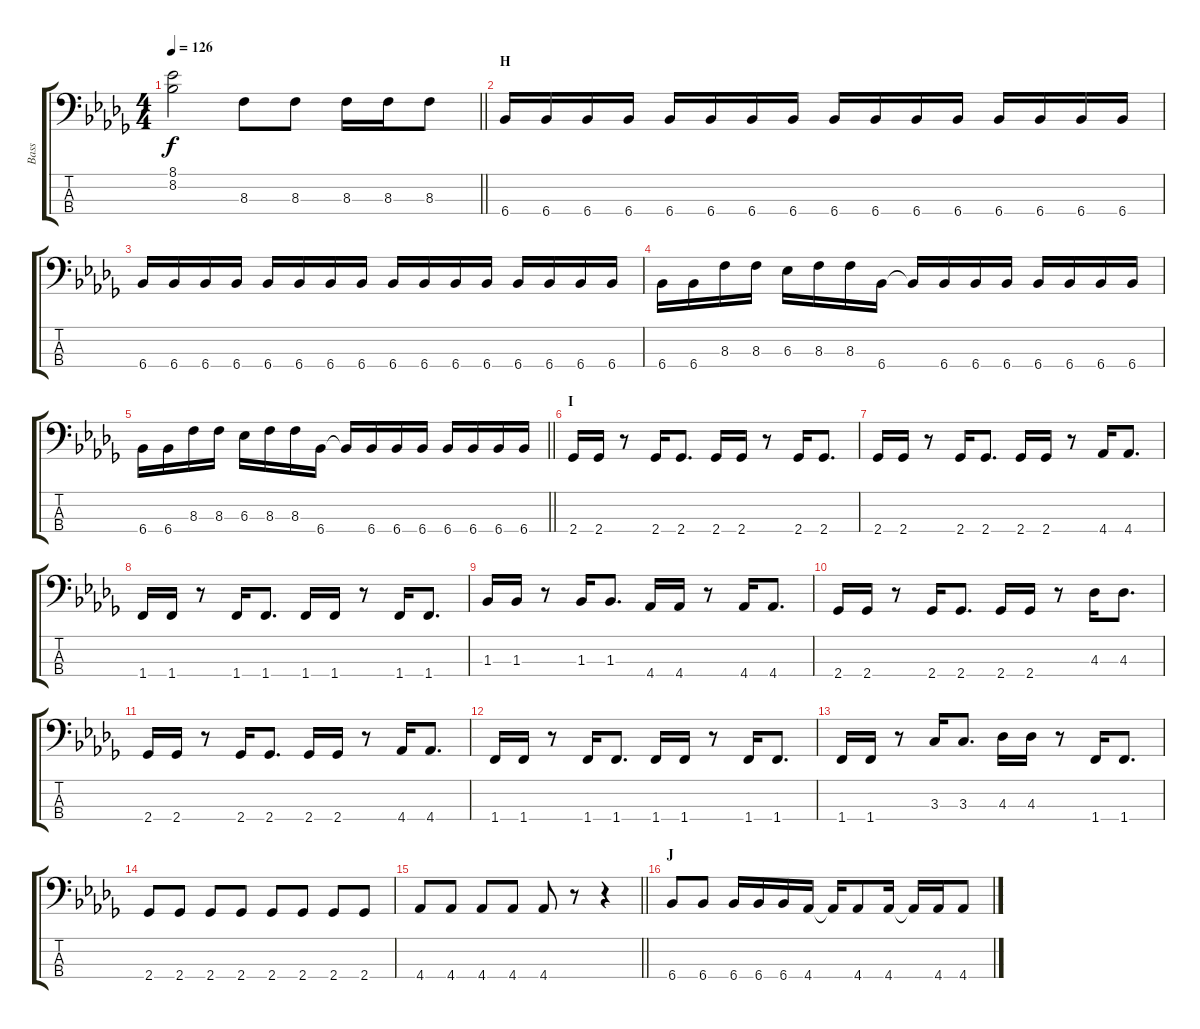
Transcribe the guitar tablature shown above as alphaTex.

\track ("Bass" "Bass") {instrument electricbassfinger}
\staff {score tabs}
\tuning (G2 D2 A1 E1) {hide}
\ts (4 4)
\tempo 126
\clef f4
\barLineRight lightlight
\ks db
(8.1 8.2).2{dy f} 8.3.8 8.3.8 8.3.16 8.3.16 8.3.8 |
\section ("" "H")
6.4.16 6.4.16 6.4.16 6.4.16 6.4.16 6.4.16 6.4.16 6.4.16 6.4.16 6.4.16 6.4.16 6.4.16 6.4.16 6.4.16 6.4.16 6.4.16 |
6.4.16 6.4.16 6.4.16 6.4.16 6.4.16 6.4.16 6.4.16 6.4.16 6.4.16 6.4.16 6.4.16 6.4.16 6.4.16 6.4.16 6.4.16 6.4.16 |
6.4.16 6.4.16 8.3.16 8.3.16 6.3.16 8.3.16 8.3.16 6.4.16 6.4{t}.16 6.4.16 6.4.16 6.4.16 6.4.16 6.4.16 6.4.16 6.4.16 |
\barLineRight lightlight
6.4.16 6.4.16 8.3.16 8.3.16 6.3.16 8.3.16 8.3.16 6.4.16 6.4{t}.16 6.4.16 6.4.16 6.4.16 6.4.16 6.4.16 6.4.16 6.4.16 |
\section ("" "I")
2.4.16 2.4.16 r.8 2.4.16 2.4.8{d} 2.4.16 2.4.16 r.8 2.4.16 2.4.8{d} |
2.4.16 2.4.16 r.8 2.4.16 2.4.8{d} 2.4.16 2.4.16 r.8 4.4.16 4.4.8{d} |
1.4.16 1.4.16 r.8 1.4.16 1.4.8{d} 1.4.16 1.4.16 r.8 1.4.16 1.4.8{d} |
1.3.16 1.3.16 r.8 1.3.16 1.3.8{d} 4.4.16 4.4.16 r.8 4.4.16 4.4.8{d} |
2.4.16 2.4.16 r.8 2.4.16 2.4.8{d} 2.4.16 2.4.16 r.8 4.3.16 4.3.8{d} |
2.4.16 2.4.16 r.8 2.4.16 2.4.8{d} 2.4.16 2.4.16 r.8 4.4.16 4.4.8{d} |
1.4.16 1.4.16 r.8 1.4.16 1.4.8{d} 1.4.16 1.4.16 r.8 1.4.16 1.4.8{d} |
1.4.16 1.4.16 r.8 3.3.16 3.3.8{d} 4.3.16 4.3.16 r.8 1.4.16 1.4.8{d} |
2.4.8 2.4.8 2.4.8 2.4.8 2.4.8 2.4.8 2.4.8 2.4.8 |
\barLineRight lightlight
4.4.8 4.4.8 4.4.8 4.4.8 4.4.8 r.8 r.4 |
\section ("" "J")
6.4.8 6.4.8 6.4.16 6.4.16 6.4.16 4.4.16 4.4{t}.16 4.4.8 4.4.16 4.4{t}.16 4.4.16 4.4.8
